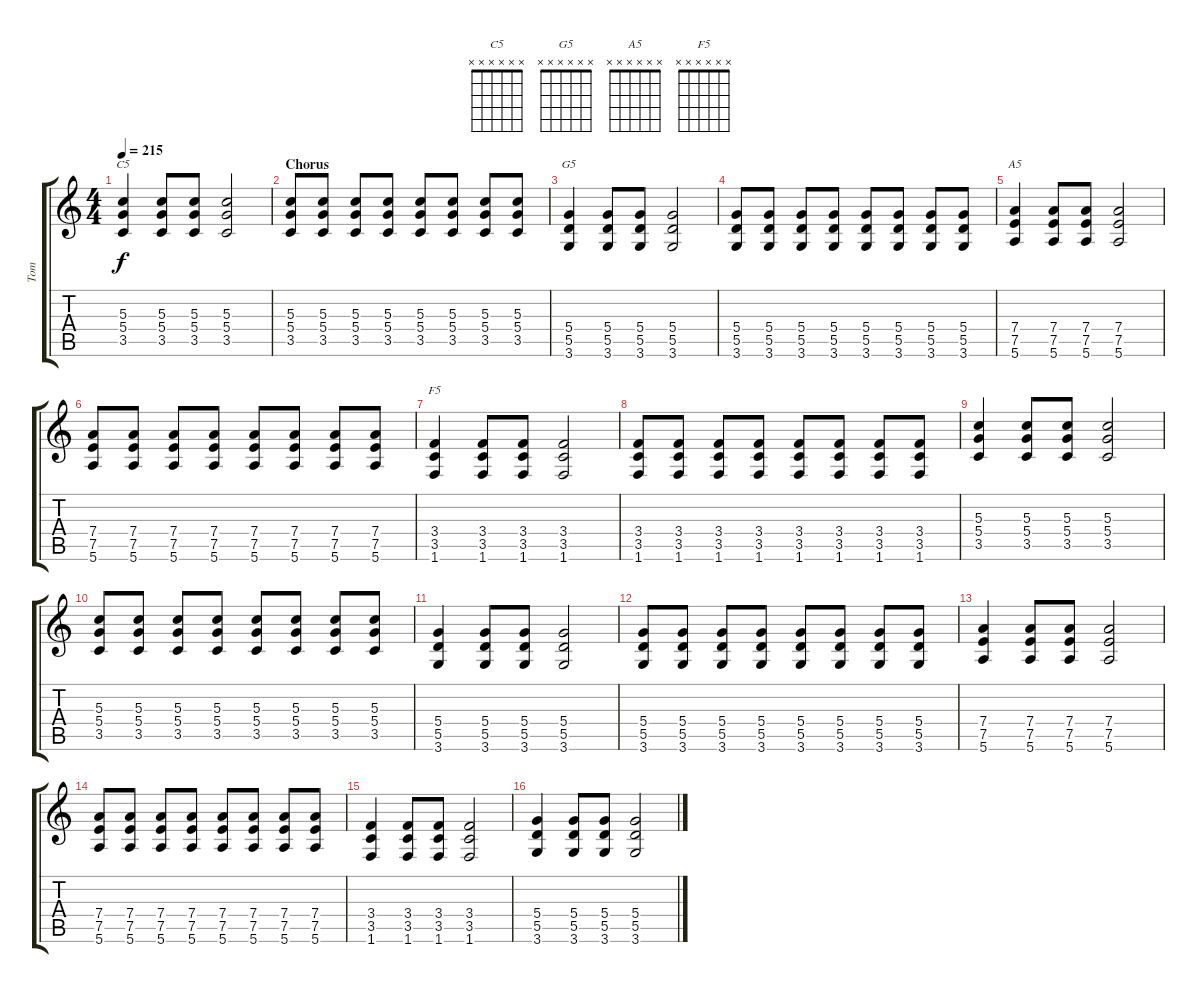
\track ("Tom " "Tom ") {instrument distortionguitar}
\staff {score tabs}
\tuning (E4 B3 G3 D3 A2 E2) {hide}
\chord ("C5" x x x x x x) {firstfret 0}
\chord ("G5" x x x x x x) {firstfret 0}
\chord ("A5" x x x x x x) {firstfret 0}
\chord ("F5" x x x x x x) {firstfret 0}
\ts (4 4)
\tempo 215
\clef g2
\ks c
(5.3 5.4 3.5).4{ch "C5" dy f} (5.3 5.4 3.5).8 (5.3 5.4 3.5).8 (5.3 5.4 3.5).2 |
\section ("" "Chorus")
(5.3 5.4 3.5).8 (5.3 5.4 3.5).8 (5.3 5.4 3.5).8 (5.3 5.4 3.5).8 (5.3 5.4 3.5).8 (5.3 5.4 3.5).8 (5.3 5.4 3.5).8 (5.3 5.4 3.5).8 |
(5.4 5.5 3.6).4{ch "G5"} (5.4 5.5 3.6).8 (5.4 5.5 3.6).8 (5.4 5.5 3.6).2 |
(5.4 5.5 3.6).8 (5.4 5.5 3.6).8 (5.4 5.5 3.6).8 (5.4 5.5 3.6).8 (5.4 5.5 3.6).8 (5.4 5.5 3.6).8 (5.4 5.5 3.6).8 (5.4 5.5 3.6).8 |
(7.4 7.5 5.6).4{ch "A5"} (7.4 7.5 5.6).8 (7.4 7.5 5.6).8 (7.4 7.5 5.6).2 |
(7.4 7.5 5.6).8 (7.4 7.5 5.6).8 (7.4 7.5 5.6).8 (7.4 7.5 5.6).8 (7.4 7.5 5.6).8 (7.4 7.5 5.6).8 (7.4 7.5 5.6).8 (7.4 7.5 5.6).8 |
(3.4 3.5 1.6).4{ch "F5"} (3.4 3.5 1.6).8 (3.4 3.5 1.6).8 (3.4 3.5 1.6).2 |
(3.4 3.5 1.6).8 (3.4 3.5 1.6).8 (3.4 3.5 1.6).8 (3.4 3.5 1.6).8 (3.4 3.5 1.6).8 (3.4 3.5 1.6).8 (3.4 3.5 1.6).8 (3.4 3.5 1.6).8 |
(5.3 5.4 3.5).4 (5.3 5.4 3.5).8 (5.3 5.4 3.5).8 (5.3 5.4 3.5).2 |
(5.3 5.4 3.5).8 (5.3 5.4 3.5).8 (5.3 5.4 3.5).8 (5.3 5.4 3.5).8 (5.3 5.4 3.5).8 (5.3 5.4 3.5).8 (5.3 5.4 3.5).8 (5.3 5.4 3.5).8 |
(5.4 5.5 3.6).4 (5.4 5.5 3.6).8 (5.4 5.5 3.6).8 (5.4 5.5 3.6).2 |
(5.4 5.5 3.6).8 (5.4 5.5 3.6).8 (5.4 5.5 3.6).8 (5.4 5.5 3.6).8 (5.4 5.5 3.6).8 (5.4 5.5 3.6).8 (5.4 5.5 3.6).8 (5.4 5.5 3.6).8 |
(7.4 7.5 5.6).4 (7.4 7.5 5.6).8 (7.4 7.5 5.6).8 (7.4 7.5 5.6).2 |
(7.4 7.5 5.6).8 (7.4 7.5 5.6).8 (7.4 7.5 5.6).8 (7.4 7.5 5.6).8 (7.4 7.5 5.6).8 (7.4 7.5 5.6).8 (7.4 7.5 5.6).8 (7.4 7.5 5.6).8 |
(3.4 3.5 1.6).4 (3.4 3.5 1.6).8 (3.4 3.5 1.6).8 (3.4 3.5 1.6).2 |
(5.4 5.5 3.6).4 (5.4 5.5 3.6).8 (5.4 5.5 3.6).8 (5.4 5.5 3.6).2
